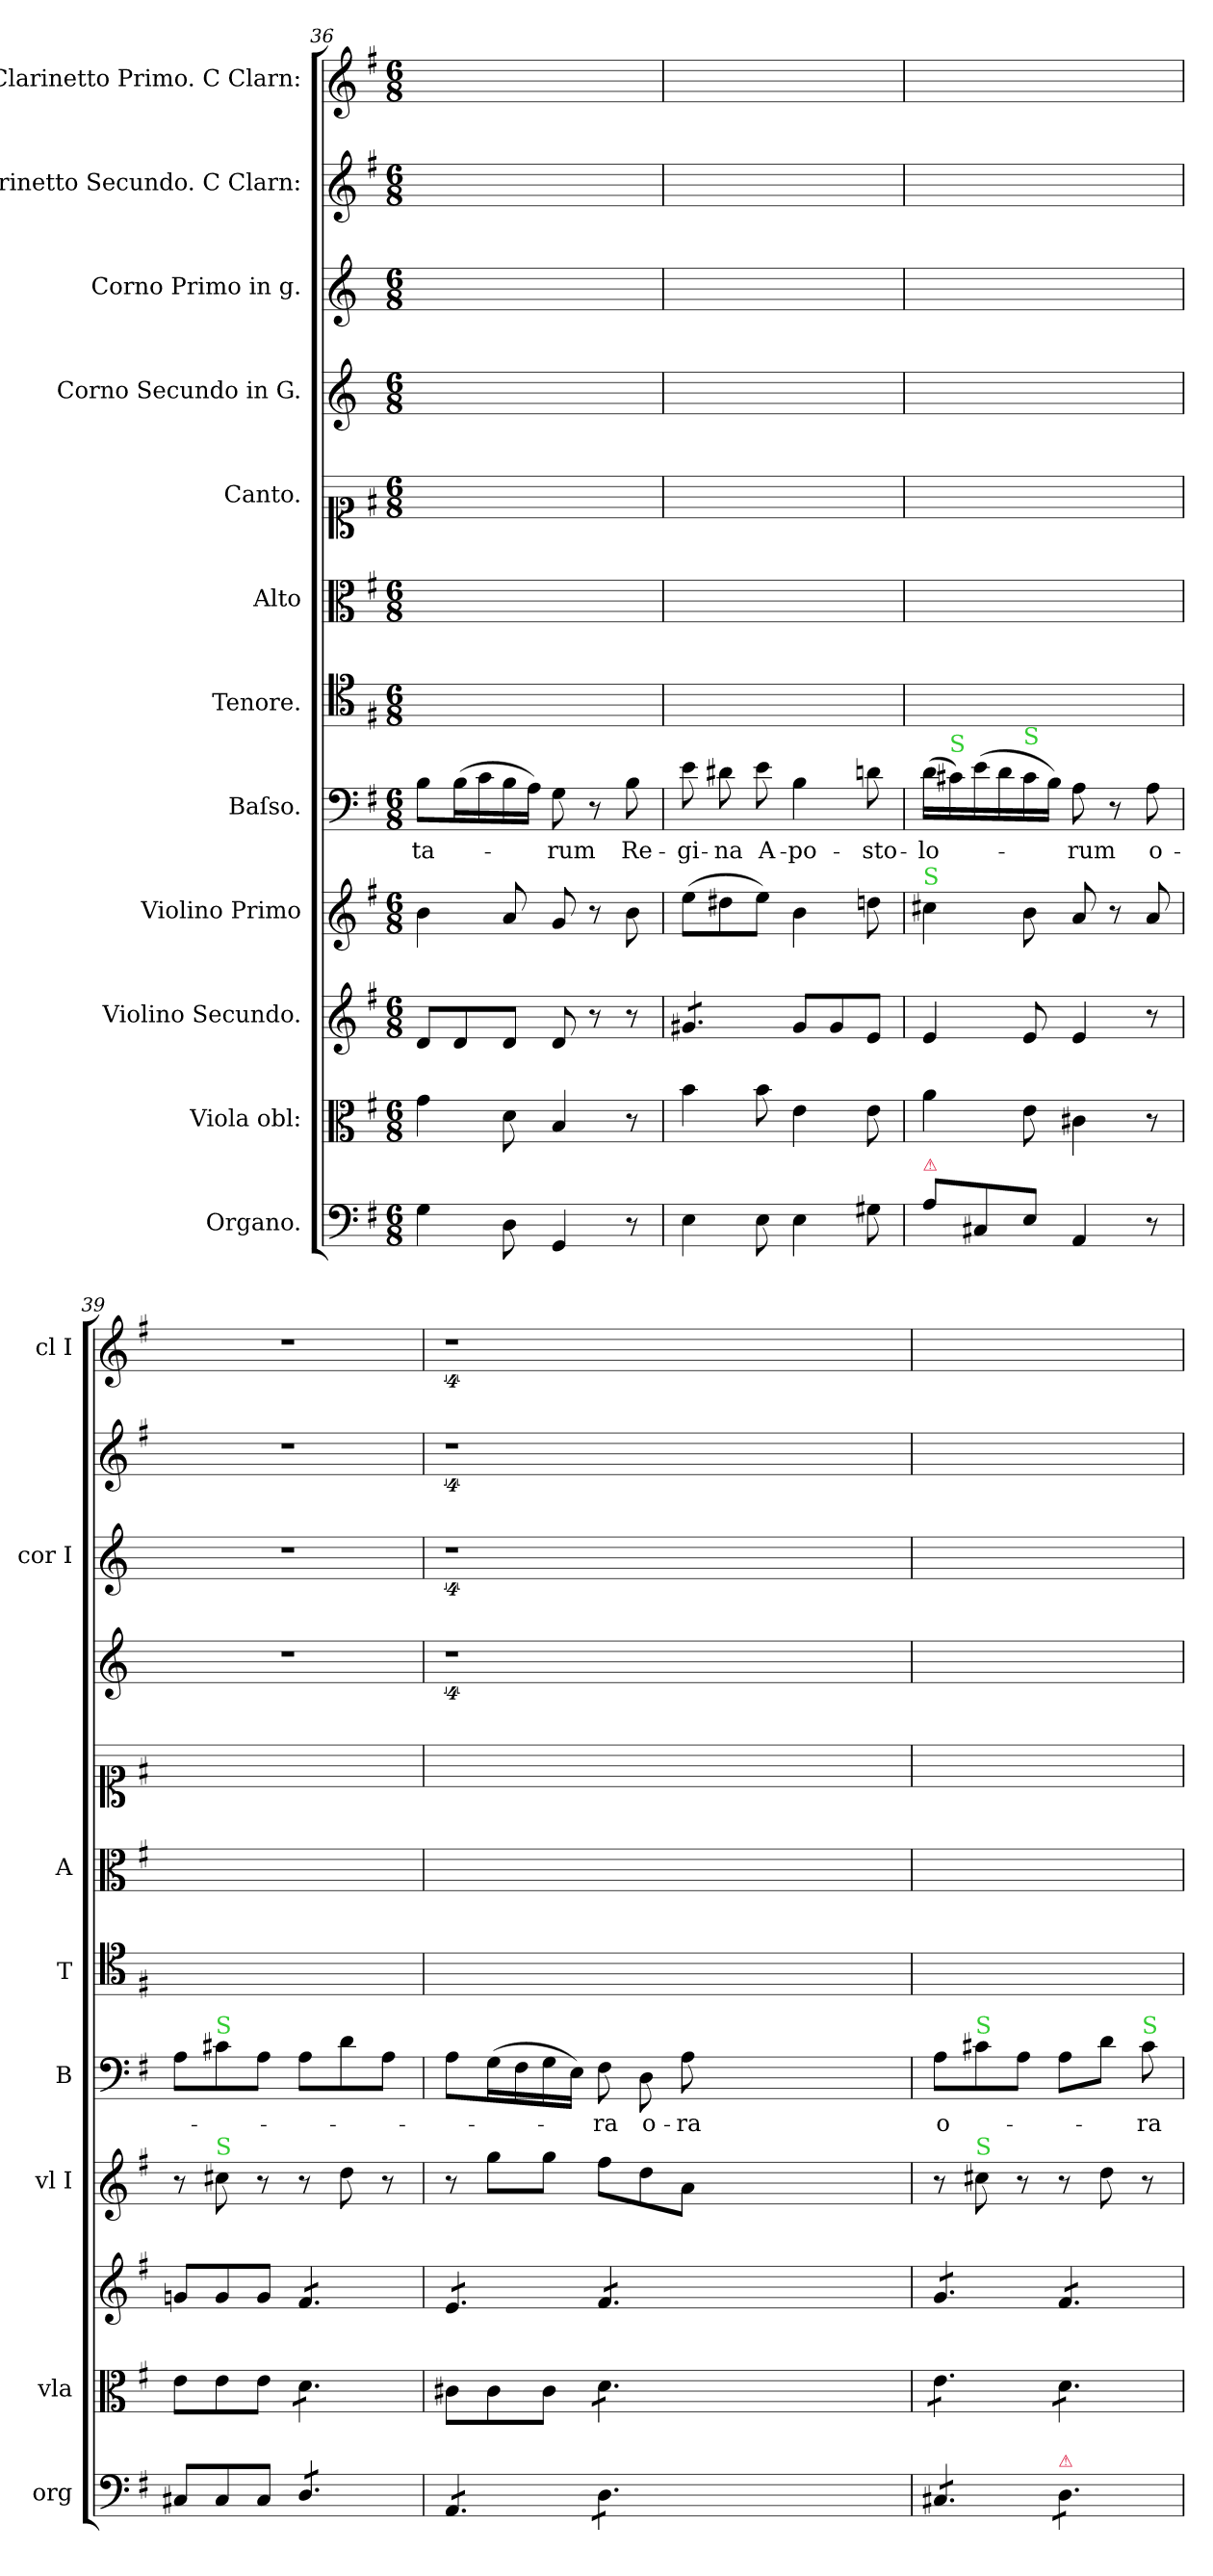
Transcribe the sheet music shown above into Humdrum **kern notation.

**kern	**kern	**kern	**kern	**kern	**text	**kern	**kern	**kern	**kern	**kern	**kern	**kern
*part12	*part11	*part10	*part9	*part8	*part8	*part7	*part6	*part5	*part4	*part3	*part2	*part1
*staff12	*staff11	*staff10	*staff9	*staff8	*staff8	*staff7	*staff6	*staff5	*staff4	*staff3	*staff2	*staff1
*I"Organo.	*I"Viola obl:	*I"Violino Secundo.	*I"Violino Primo	*I"Baſso.	*	*I"Tenore.	*I"Alto	*I"Canto.	*I"Corno Secundo in G.	*I"Corno Primo in g.	*I"Clarinetto Secundo. C Clarn:	*I"Clarinetto Primo. C Clarn:
*I'org	*I'vla	*	*I'vl I	*I'B	*	*I'T	*I'A	*	*	*I'cor I	*	*I'cl I
*clefF4	*clefC3	*clefG2	*clefG2	*clefF4	*	*clefC4	*clefC3	*clefC1	*clefG2	*clefG2	*clefG2	*clefG2
*	*	*	*	*	*	*	*	*	*ITrd3c5	*ITrd3c5	*	*
*k[f#]	*k[f#]	*k[f#]	*k[f#]	*k[f#]	*	*k[f#]	*k[f#]	*k[f#]	*k[f#]	*k[f#]	*k[f#]	*k[f#]
*G:	*G:	*G:	*G:	*G:	*	*G:	*G:	*G:	*G:	*G:	*G:	*G:
*M6/8	*M6/8	*M6/8	*M6/8	*M6/8	*	*M6/8	*M6/8	*M6/8	*M6/8	*M6/8	*M6/8	*M6/8
=36	=36	=36	=36	=36	=36	=36	=36	=36	=36	=36	=36	=36
4G\	4g\	8d/L	4b\	8B\L	-ta-	2.ryy	2.ryy	2.ryy	2.ryy	2.ryy	2.ryy	2.ryy
.	.	8d/	.	(16B\L	.	.	.	.	.	.	.	.
.	.	.	.	16c\	.	.	.	.	.	.	.	.
8D\	8d\	8d/J	8a/	16B\	.	.	.	.	.	.	.	.
.	.	.	.	16A\JJ)	.	.	.	.	.	.	.	.
4GG/	4B/	8d/	8g/	8G\	-rum	.	.	.	.	.	.	.
.	.	8r	8r	8r	.	.	.	.	.	.	.	.
8r	8r	8r	8b\	8B\	Re-	.	.	.	.	.	.	.
=37	=37	=37	=37	=37	=37	=37	=37	=37	=37	=37	=37	=37
*	*	*tremolo	*	*	*	*	*	*	*	*	*	*
4E\	4b\	8g#X/L	(8ee\L	8e\	-gi-	2.ryy	2.ryy	2.ryy	2.ryy	2.ryy	2.ryy	2.ryy
.	.	8g#X/	8dd#X\	8d#X\	-na	.	.	.	.	.	.	.
8E\	8b\	8g#X/J	8ee\J)	8e\	A-	.	.	.	.	.	.	.
*	*	*Xtremolo	*	*	*	*	*	*	*	*	*	*
4E\	4e\	8g#/L	4b\	4B\	-po-	.	.	.	.	.	.	.
.	.	8g#/	.	.	.	.	.	.	.	.	.	.
8G#X\	8e\	8e/J	8ddn\	8dn\	-sto-	.	.	.	.	.	.	.
=38	=38	=38	=38	=38	=38	=38	=38	=38	=38	=38	=38	=38
!	!	!	!LO:TX:a:color=limegreen:t=S	!	!	!	!	!	!	!	!	!
!LO:TX:a:color=crimson:t=⚠	!	!	!	!	!	!	!	!	!	!	!	!
8A\L	4a\	4e/	4cc#X	(16d\LL	-lo-	2.ryy	2.ryy	2.ryy	2.ryy	2.ryy	2.ryy	2.ryy
!	!	!	!	!LO:TX:a:color=limegreen:t=S	!	!	!	!	!	!	!	!
.	.	.	.	16c#X)	.	.	.	.	.	.	.	.
8C#X/	.	.	.	(16e\	.	.	.	.	.	.	.	.
.	.	.	.	16d\	.	.	.	.	.	.	.	.
!	!	!	!	!LO:TX:a:color=limegreen:t=S	!	!	!	!	!	!	!	!
8E/J	8e\	8e/	8b\	16c#	.	.	.	.	.	.	.	.
.	.	.	.	16B\JJ)	.	.	.	.	.	.	.	.
4AA/	4c#X\	4e/	8a/	8A\	-rum	.	.	.	.	.	.	.
.	.	.	8r	8r	.	.	.	.	.	.	.	.
8r	8r	8r	8a/	8A\	o-	.	.	.	.	.	.	.
=39	=39	=39	=39	=39	=39	=39	=39	=39	=39	=39	=39	=39
8C#X/L	8e\L	8gn/L	8r	8A\L	.	2.ryy	2.ryy	2.ryy	2.r	2.r	2.r	2.r
!	!	!	!	!LO:TX:a:color=limegreen:t=S	!	!	!	!	!	!	!	!
!	!	!	!LO:TX:a:color=limegreen:t=S	!	!	!	!	!	!	!	!	!
8C#/	8e\	8g/	8cc#X	8c#X	.	.	.	.	.	.	.	.
8C#/J	8e\J	8g/J	8r	8A\J	.	.	.	.	.	.	.	.
!	!LO:TX:a:color=crimson:t=⚠	!	!	!	!	!	!	!	!	!	!	!
*tremolo	*	*	*	*	*	*	*	*	*	*	*	*
*	*tremolo	*	*	*	*	*	*	*	*	*	*	*
*	*	*tremolo	*	*	*	*	*	*	*	*	*	*
8D/L	8d\L	8f#/L	8r	8A\L	.	.	.	.	.	.	.	.
8D/	8d\	8f#/	8dd\	8d\	.	.	.	.	.	.	.	.
8D/J	8d\J	8f#/J	8r	8A\J	.	.	.	.	.	.	.	.
*	*Xtremolo	*	*	*	*	*	*	*	*	*	*	*
=40	=40	=40	=40	=40	=40	=40	=40	=40	=40	=40	=40	=40
8AA/L	8c#X\L	8e/L	8r	8A\L	.	2.ryy	2.ryy	2.ryy	4%9r	4%9r	4%9r	4%9r
8AA/	8c#\	8e/	8gg\L	(16G\L	.	.	.	.	.	.	.	.
.	.	.	.	16F#\	.	.	.	.	.	.	.	.
8AA/J	8c#\J	8e/J	8gg\J	16G\	.	.	.	.	.	.	.	.
.	.	.	.	16E\JJ)	.	.	.	.	.	.	.	.
!	!LO:TX:a:color=crimson:t=⚠	!	!	!	!	!	!	!	!	!	!	!
*	*tremolo	*	*	*	*	*	*	*	*	*	*	*
8D\L	8d\L	8f#/L	8ff#\L	8F#\	-ra	.	.	.	.	.	.	.
8D\	8d\	8f#/	8dd\	8D\	o-	.	.	.	.	.	.	.
8D\J	8d\J	8f#/J	8a\J	8A\	-ra	.	.	.	.	.	.	.
1.ryy	1.ryy	1.ryy	1.ryy	1.ryy	.	1.ryy	1.ryy	1.ryy	.	.	.	.
=41	=41	=41	=41	=41	=41	=41	=41	=41	=41	=41	=41	=41
8C#X/L	8e\L	8g/L	8r	8A\L	o-	2.ryy	2.ryy	2.ryy	2.ryy	2.ryy	2.ryy	2.ryy
!	!	!	!	!LO:TX:a:color=limegreen:t=S	!	!	!	!	!	!	!	!
!	!	!	!LO:TX:a:color=limegreen:t=S	!	!	!	!	!	!	!	!	!
8C#X/	8e\	8g/	8cc#X	8c#X	.	.	.	.	.	.	.	.
8C#X/J	8e\J	8g/J	8r	8A\J	.	.	.	.	.	.	.	.
!LO:TX:a:color=crimson:t=⚠	!	!	!	!	!	!	!	!	!	!	!	!
8D\L	8d\L	8f#/L	8r	8A\L	.	.	.	.	.	.	.	.
8D\	8d\	8f#/	8dd\	8d\J	.	.	.	.	.	.	.	.
!	!	!	!	!LO:TX:a:color=limegreen:t=S	!	!	!	!	!	!	!	!
8D\J	8d\J	8f#/J	8r	8c#	-ra	.	.	.	.	.	.	.
*	*	*Xtremolo	*	*	*	*	*	*	*	*	*	*
*	*Xtremolo	*	*	*	*	*	*	*	*	*	*	*
*Xtremolo	*	*	*	*	*	*	*	*	*	*	*	*
=	=	=	=	=	=	=	=	=	=	=	=	=
*-	*-	*-	*-	*-	*-	*-	*-	*-	*-	*-	*-	*-
